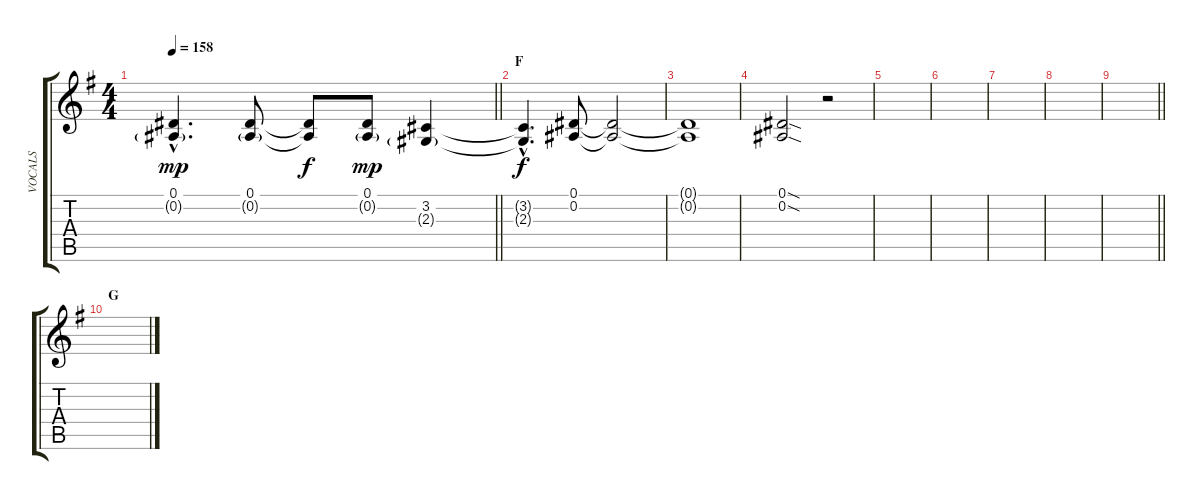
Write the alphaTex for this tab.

\track ("VOCALS" "VOCALS") {instrument oboe}
\staff {score tabs}
\tuning (Eb4 Bb3 Gb3 Db3 Ab2 Eb2) {hide}
\ts (4 4)
\tempo 158
\clef g2
\barLineRight lightlight
\ks g
(0.1{hac} 0.2{g hac}).4{d dy mp} (0.1 0.2{g}).8 (0.1{t} 0.2{t}).8{dy f} (0.1 0.2{g}).8{dy mp} (3.2 2.3{g}).4 |
\section ("" "F")
(3.2{hac t} 2.3{hac t}).4{d dy f volume 10} (0.1 0.2).8 (0.1{t} 0.2{t}).2 |
(0.1{t} 0.2{t}).1 |
(0.1{sod} 0.2{sod}).2 r.2 |
|
|
|
|
\barLineRight lightlight
|
\section ("" "G")
